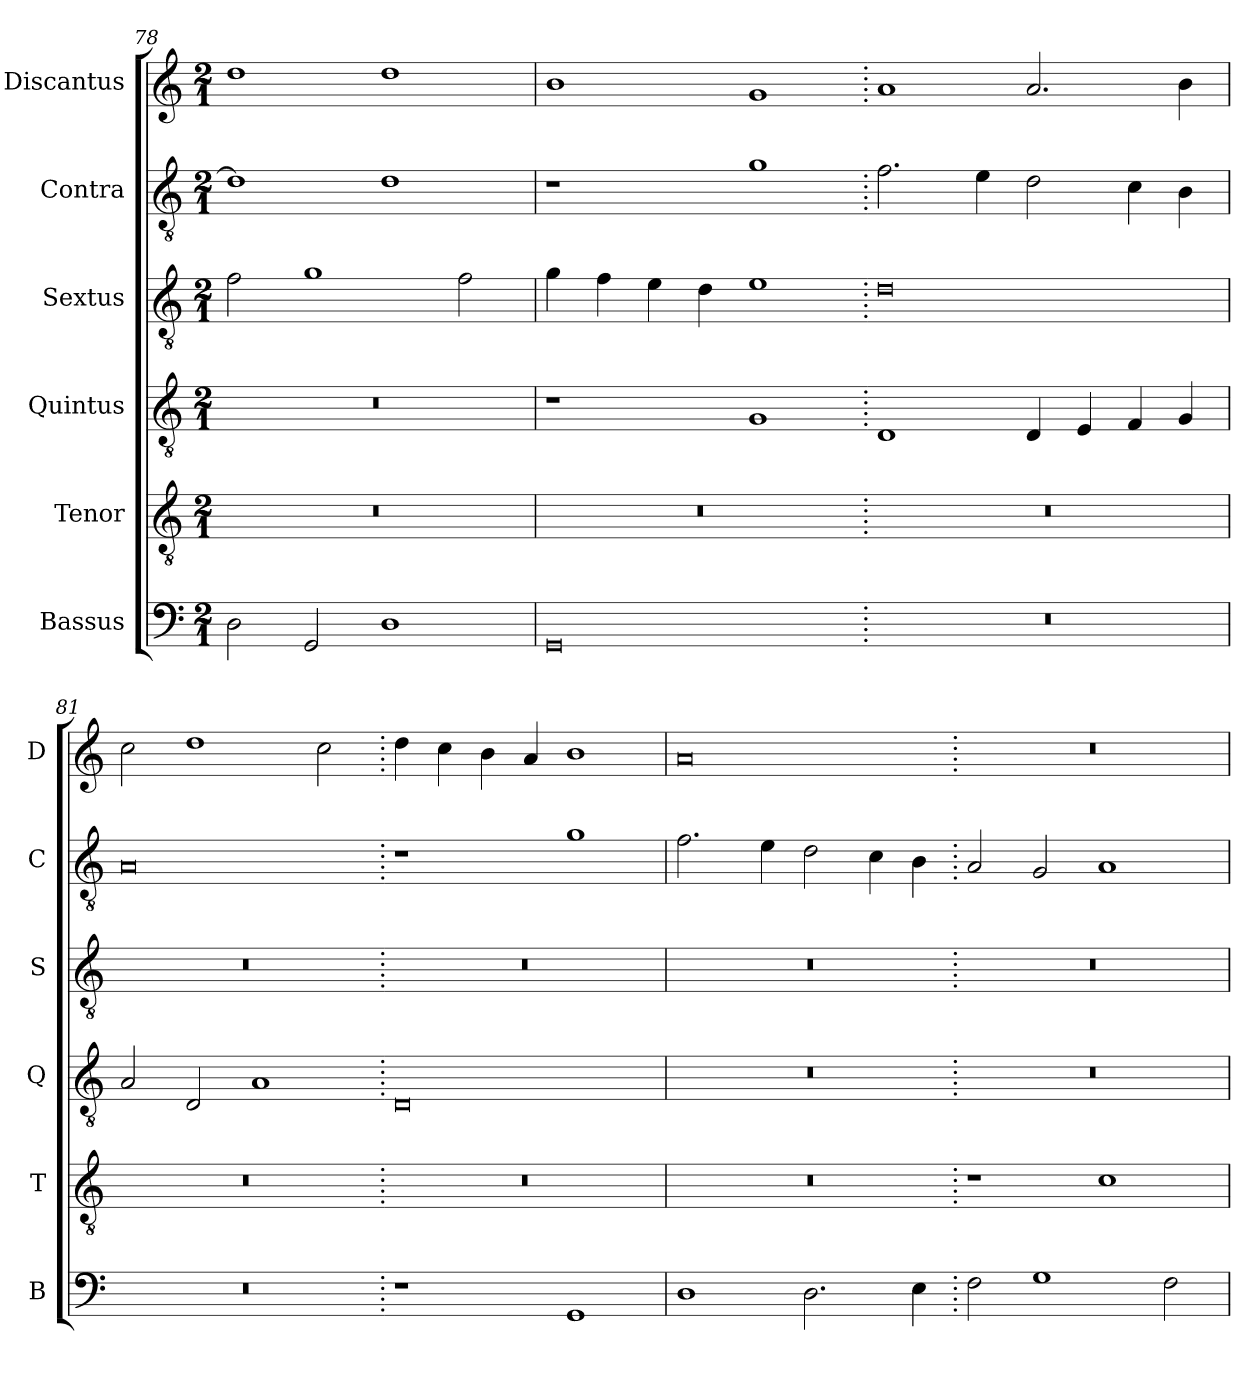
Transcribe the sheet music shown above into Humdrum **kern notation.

**kern	**kern	**kern	**kern	**kern	**kern
*part6	*part5	*part4	*part3	*part2	*part1
*staff6	*staff5	*staff4	*staff3	*staff2	*staff1
*I"Bassus	*I"Tenor	*I"Quintus	*I"Sextus	*I"Contra	*I"Discantus
*I'B	*I'T	*I'Q	*I'S	*I'C	*I'D
*clefF4	*clefGv2	*clefGv2	*clefGv2	*clefGv2	*clefG2
*k[]	*k[]	*k[]	*k[]	*k[]	*k[]
*M2/1	*M2/1	*M2/1	*M2/1	*M2/1	*M2/1
=78	=78	=78	=78	=78	=78
2D\	0r	0r	2f\	1d]	1dd
2GG/	.	.	1g	.	.
1D	.	.	.	1d	1dd
.	.	.	2f\	.	.
=79	=79	=79	=79	=79	=79
0GG	0r	1r	4g\	1r	1b
.	.	.	4f\	.	.
.	.	.	4e\	.	.
.	.	.	4d\	.	.
.	.	1G	1e	1g	1g
=80.	=80.	=80.	=80.	=80.	=80.
0r	0r	1D	0d	2.f\	1a
.	.	.	.	4e\	.
.	.	4D/	.	2d\	2.a/
.	.	4E/	.	.	.
.	.	4F/	.	4c\	.
.	.	4G/	.	4B\	4b\
=81	=81	=81	=81	=81	=81
0r	0r	2A/	0r	0A	2cc\
.	.	2D/	.	.	1dd
.	.	1A	.	.	.
.	.	.	.	.	2cc\
=82.	=82.	=82.	=82.	=82.	=82.
1r	0r	0D	0r	1r	4dd\
.	.	.	.	.	4cc\
.	.	.	.	.	4b\
.	.	.	.	.	4a/
1GG	.	.	.	1g	1b
=83	=83	=83	=83	=83	=83
1D	0r	0r	0r	2.f\	0a
.	.	.	.	4e\	.
2.D\	.	.	.	2d\	.
.	.	.	.	4c\	.
4E\	.	.	.	4B\	.
=84.	=84.	=84.	=84.	=84.	=84.
2F\	1r	0r	0r	2A/	0r
1G	.	.	.	2G/	.
.	1c	.	.	1A	.
2F\	.	.	.	.	.
=	=	=	=	=	=
*-	*-	*-	*-	*-	*-
